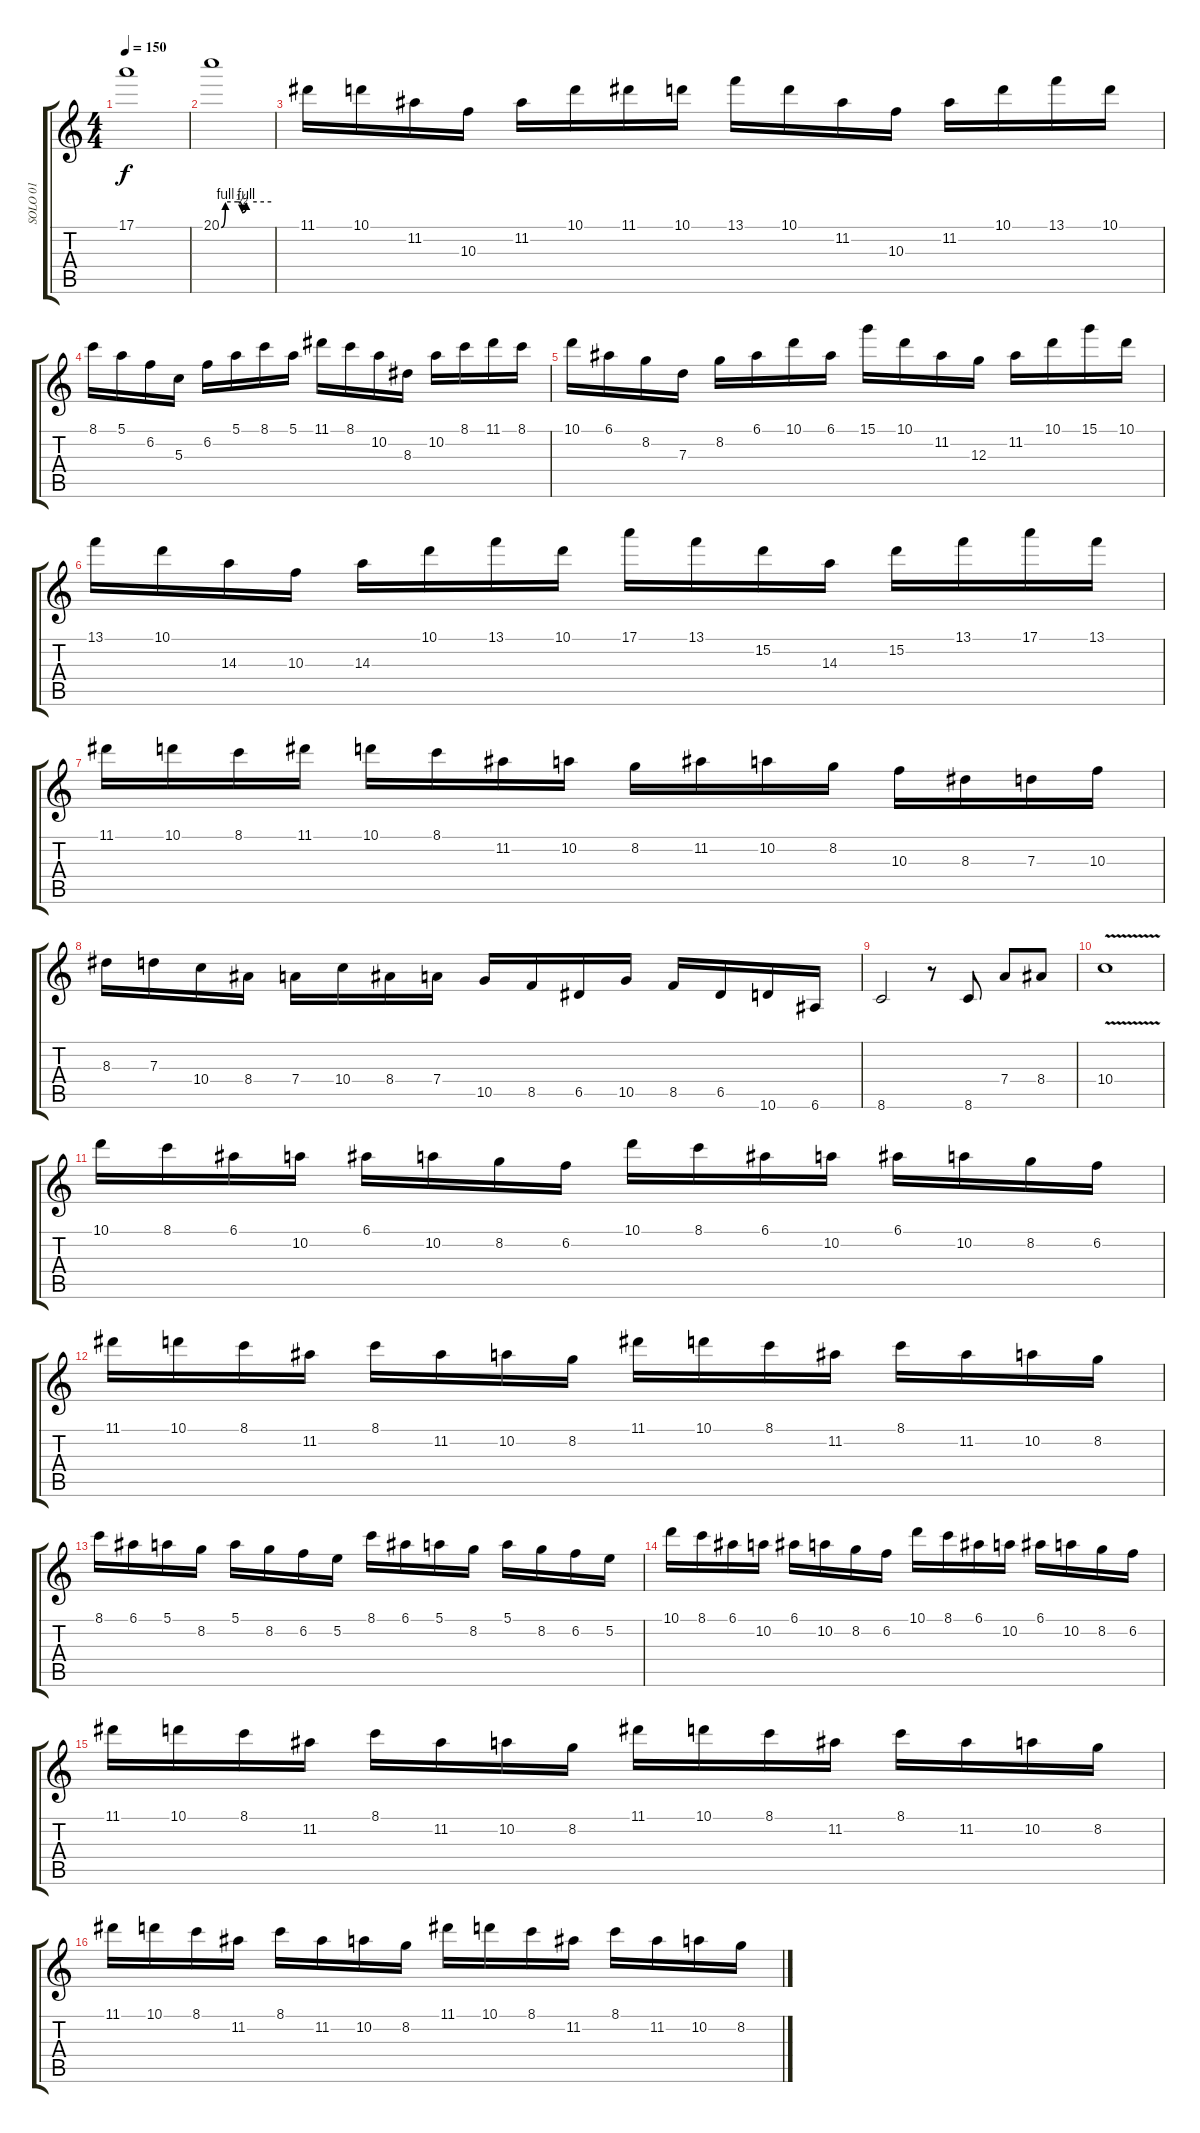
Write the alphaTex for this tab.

\track ("SOLO 01" "SOLO 01") {instrument distortionguitar}
\staff {score tabs}
\tuning (E4 B3 G3 D3 A2 E2) {hide}
\ts (4 4)
\tempo 150
\clef g2
\ks c
17.1.1{dy f} |
20.1{be (custom 0 0 5 4 20 4 25 2 30 4 60 4)}.1 |
11.1.16 10.1.16 11.2.16 10.3.16 11.2.16 10.1.16 11.1.16 10.1.16 13.1.16 10.1.16 11.2.16 10.3.16 11.2.16 10.1.16 13.1.16 10.1.16 |
8.1.16 5.1.16 6.2.16 5.3.16 6.2.16 5.1.16 8.1.16 5.1.16 11.1.16 8.1.16 10.2.16 8.3.16 10.2.16 8.1.16 11.1.16 8.1.16 |
10.1.16 6.1.16 8.2.16 7.3.16 8.2.16 6.1.16 10.1.16 6.1.16 15.1.16 10.1.16 11.2.16 12.3.16 11.2.16 10.1.16 15.1.16 10.1.16 |
13.1.16 10.1.16 14.3.16 10.3.16 14.3.16 10.1.16 13.1.16 10.1.16 17.1.16 13.1.16 15.2.16 14.3.16 15.2.16 13.1.16 17.1.16 13.1.16 |
11.1.16 10.1.16 8.1.16 11.1.16 10.1.16 8.1.16 11.2.16 10.2.16 8.2.16 11.2.16 10.2.16 8.2.16 10.3.16 8.3.16 7.3.16 10.3.16 |
8.3.16 7.3.16 10.4.16 8.4.16 7.4.16 10.4.16 8.4.16 7.4.16 10.5.16 8.5.16 6.5.16 10.5.16 8.5.16 6.5.16 10.6.16 6.6.16 |
8.6.2 r.8 8.6.8 7.4.8 8.4.8 |
10.4{v}.1 |
10.1.16 8.1.16 6.1.16 10.2.16 6.1.16 10.2.16 8.2.16 6.2.16 10.1.16 8.1.16 6.1.16 10.2.16 6.1.16 10.2.16 8.2.16 6.2.16 |
11.1.16 10.1.16 8.1.16 11.2.16 8.1.16 11.2.16 10.2.16 8.2.16 11.1.16 10.1.16 8.1.16 11.2.16 8.1.16 11.2.16 10.2.16 8.2.16 |
8.1.16 6.1.16 5.1.16 8.2.16 5.1.16 8.2.16 6.2.16 5.2.16 8.1.16 6.1.16 5.1.16 8.2.16 5.1.16 8.2.16 6.2.16 5.2.16 |
10.1.16 8.1.16 6.1.16 10.2.16 6.1.16 10.2.16 8.2.16 6.2.16 10.1.16 8.1.16 6.1.16 10.2.16 6.1.16 10.2.16 8.2.16 6.2.16 |
11.1.16 10.1.16 8.1.16 11.2.16 8.1.16 11.2.16 10.2.16 8.2.16 11.1.16 10.1.16 8.1.16 11.2.16 8.1.16 11.2.16 10.2.16 8.2.16 |
11.1.16 10.1.16 8.1.16 11.2.16 8.1.16 11.2.16 10.2.16 8.2.16 11.1.16 10.1.16 8.1.16 11.2.16 8.1.16 11.2.16 10.2.16 8.2.16
